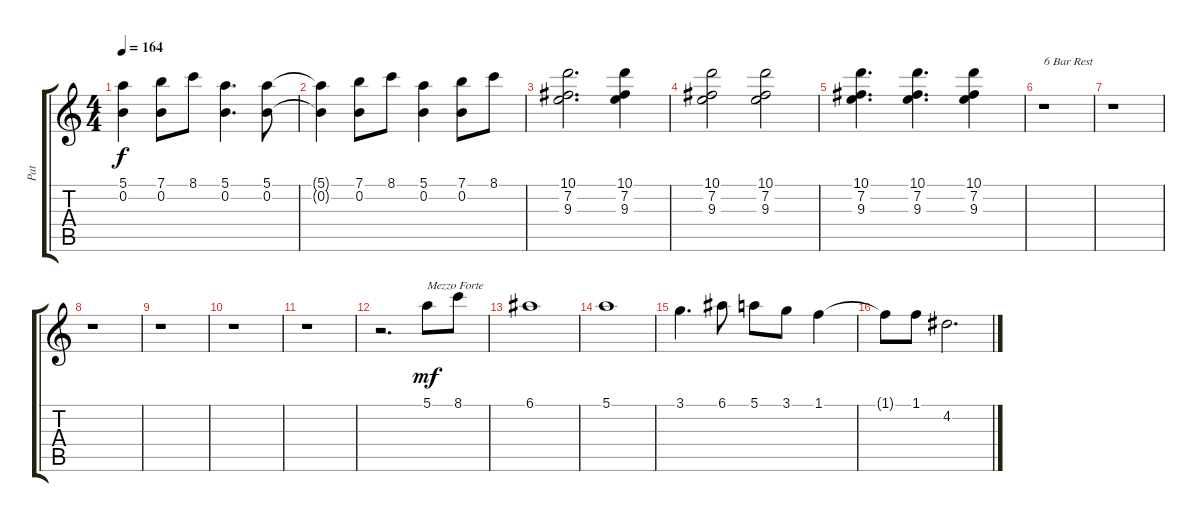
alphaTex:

\track ("Pat" "Pat") {instrument acousticguitarsteel}
\staff {score tabs}
\tuning (E4 B3 G3 D3 A2 E2) {hide}
\ts (4 4)
\tempo 164
\clef g2
\ks c
(5.1 0.2).4{dy f} (7.1 0.2).8 8.1.8 (5.1 0.2).4{d} (5.1 0.2).8 |
(5.1{t} 0.2{t}).4 (7.1 0.2).8 8.1.8 (5.1 0.2).4 (7.1 0.2).8 8.1.8 |
(10.1 7.2 9.3).2{d} (10.1 7.2 9.3).4 |
(10.1 7.2 9.3).2 (10.1 7.2 9.3).2 |
(10.1 7.2 9.3).4{d} (10.1 7.2 9.3).4{d} (10.1 7.2 9.3).4 |
r.1{txt "6 Bar Rest"} |
r.1 |
r.1 |
r.1 |
r.1 |
r.1 |
r.2{d} 5.1.8{txt "Mezzo Forte" dy mf} 8.1.8 |
6.1.1 |
5.1.1 |
3.1.4{d} 6.1.8 5.1.8 3.1.8 1.1.4 |
1.1{t}.8 1.1.8 4.2.2{d}
